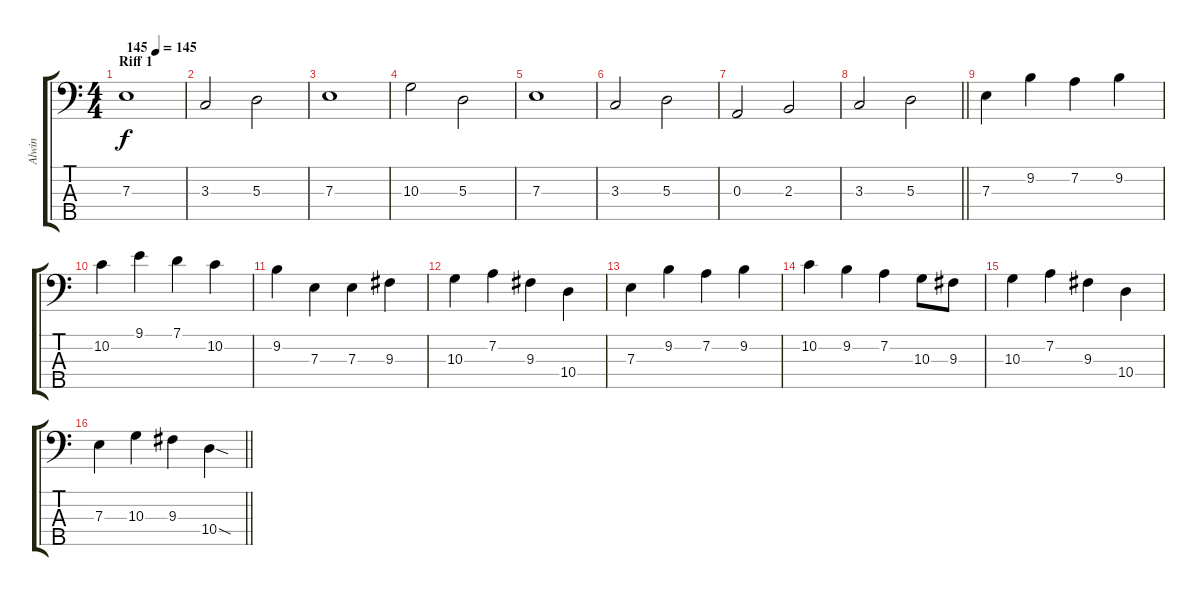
\track ("Alwin" "Alwin") {instrument electricbassfinger}
\staff {score tabs}
\tuning (G2 D2 A1 E1 B0) {hide}
\ts (4 4)
\section ("" "Riff 1")
\tempo (145 "145")
\clef f4
\ks c
7.3.1{dy f instrument electricbassfinger} |
3.3.2 5.3.2 |
7.3.1 |
10.3.2 5.3.2 |
7.3.1 |
3.3.2 5.3.2 |
0.3.2 2.3.2 |
\barLineRight lightlight
3.3.2 5.3.2 |
7.3.4 9.2.4 7.2.4 9.2.4 |
10.2.4 9.1.4 7.1.4 10.2.4 |
9.2.4 7.3.4 7.3.4 9.3.4 |
10.3.4 7.2.4 9.3.4 10.4.4 |
7.3.4 9.2.4 7.2.4 9.2.4 |
10.2.4 9.2.4 7.2.4 10.3.8 9.3.8 |
10.3.4 7.2.4 9.3.4 10.4.4 |
\barLineRight lightlight
7.3.4 10.3.4 9.3.4 10.4{sod}.4
